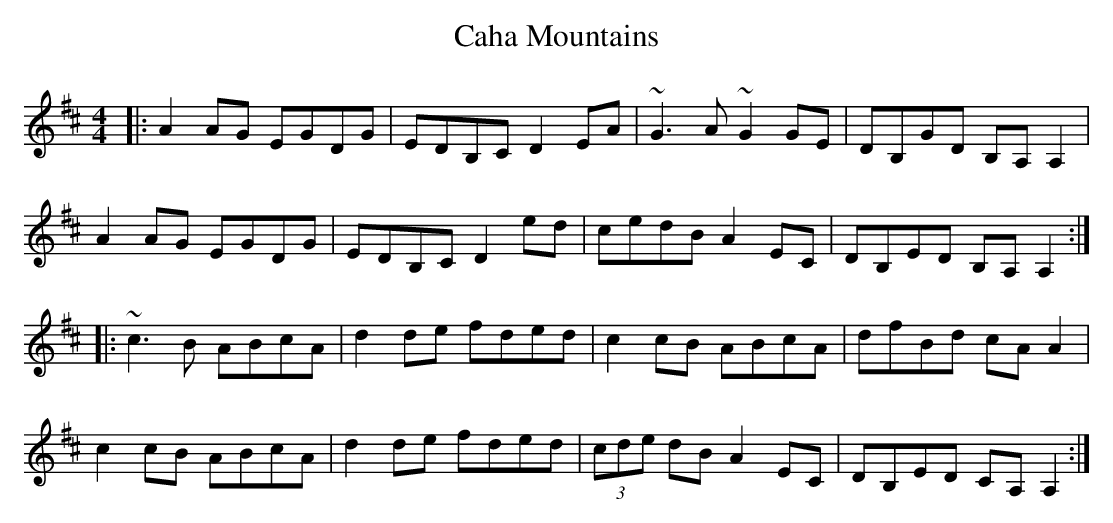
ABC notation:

X:1
T: Caha Mountains
M: 4/4
L: 1/8
K: Amix
|:A2AG EGDG|EDB,C D2EA|~G3A ~G2GE|DB,GD B,A,A,2|
A2AG EGDG|EDB,C D2ed|cedB A2EC|DB,ED B,A,A,2:|
|:~c3B ABcA|d2de fded|c2cB ABcA|dfBd cAA2|
c2cB ABcA|d2de fded|(3cde dB A2EC|DB,ED CA,A,2:|
